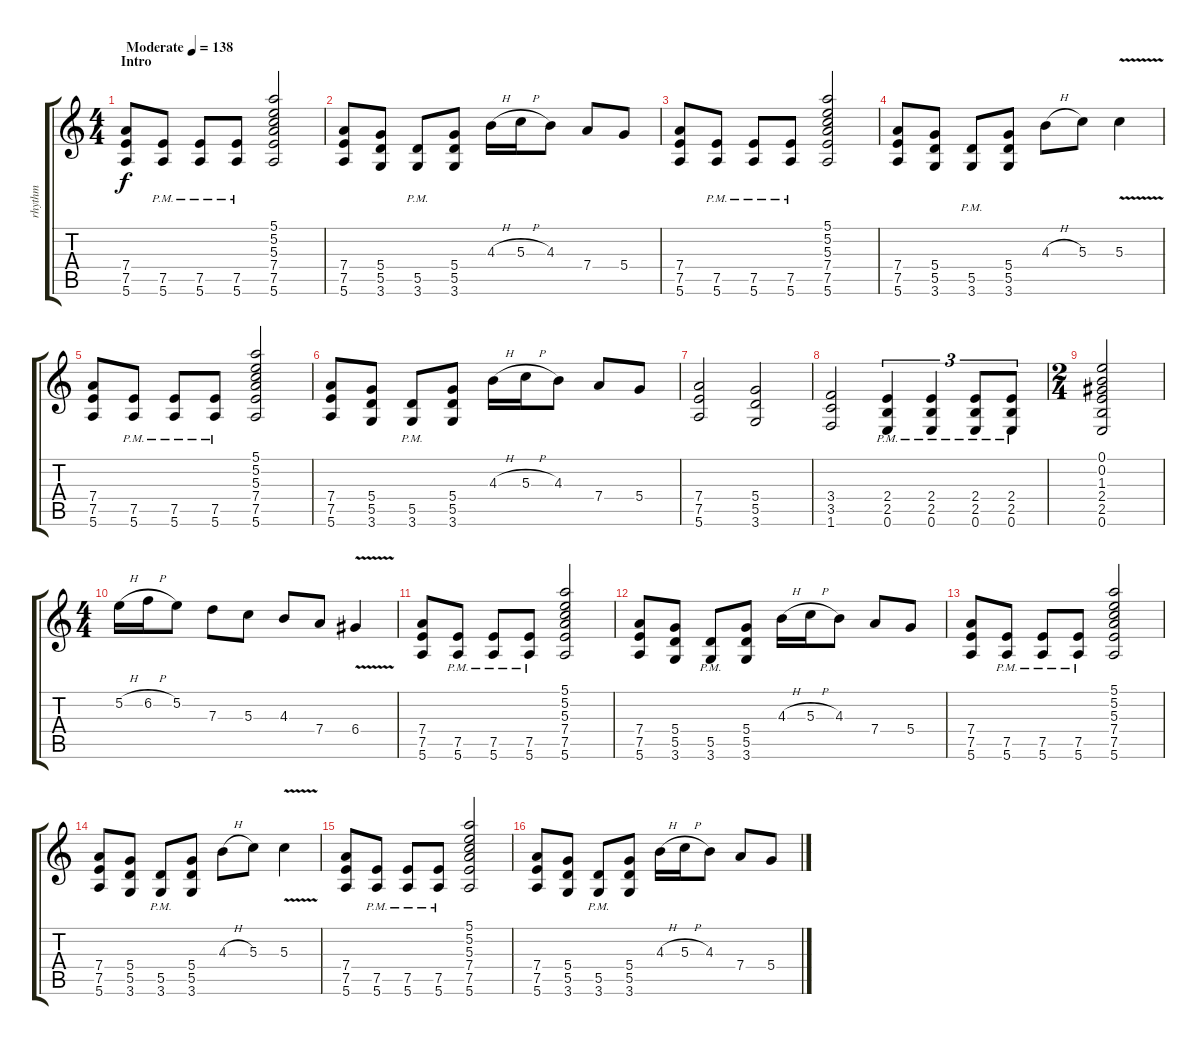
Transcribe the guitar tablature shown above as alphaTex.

\track ("rhythm" "rhythm") {instrument distortionguitar}
\staff {score tabs}
\tuning (E4 B3 G3 D3 A2 E2) {hide}
\ts (4 4)
\section ("" "Intro")
\tempo (138 "Moderate")
\clef g2
\ks c
(7.4 7.5 5.6).8{dy f instrument distortionguitar} (7.5{pm} 5.6{pm}).8 (7.5{pm} 5.6{pm}).8 (7.5{pm} 5.6{pm}).8 (5.1 5.2 5.3 7.4 7.5 5.6).2 |
(7.4 7.5 5.6).8 (5.4 5.5 3.6).8 (5.5{pm} 3.6{pm}).8 (5.4 5.5 3.6).8 4.3{h}.16 5.3{h}.16 4.3.8 7.4.8 5.4.8 |
(7.4 7.5 5.6).8 (7.5{pm} 5.6{pm}).8 (7.5{pm} 5.6{pm}).8 (7.5{pm} 5.6{pm}).8 (5.1 5.2 5.3 7.4 7.5 5.6).2 |
(7.4 7.5 5.6).8 (5.4 5.5 3.6).8 (5.5{pm} 3.6{pm}).8 (5.4 5.5 3.6).8 4.3{h}.8 5.3.8 5.3{v}.4 |
(7.4 7.5 5.6).8 (7.5{pm} 5.6{pm}).8 (7.5{pm} 5.6{pm}).8 (7.5{pm} 5.6{pm}).8 (5.1 5.2 5.3 7.4 7.5 5.6).2 |
(7.4 7.5 5.6).8 (5.4 5.5 3.6).8 (5.5{pm} 3.6{pm}).8 (5.4 5.5 3.6).8 4.3{h}.16 5.3{h}.16 4.3.8 7.4.8 5.4.8 |
(7.4 7.5 5.6).2 (5.4 5.5 3.6).2 |
(3.4 3.5 1.6).2 (2.4{pm} 2.5{pm} 0.6{pm}).4{tu (3 2)} (2.4{pm} 2.5{pm} 0.6{pm}).4{tu (3 2)} (2.4{pm} 2.5{pm} 0.6{pm}).8{tu (3 2)} (2.4{pm} 2.5{pm} 0.6{pm}).8{tu (3 2)} |
\ts (2 4)
(0.1 0.2 1.3 2.4 2.5 0.6).2 |
\ts (4 4)
5.2{h}.16 6.2{h}.16 5.2.8 7.3.8 5.3.8 4.3.8 7.4.8 6.4{v}.4 |
(7.4 7.5 5.6).8 (7.5{pm} 5.6{pm}).8 (7.5{pm} 5.6{pm}).8 (7.5{pm} 5.6{pm}).8 (5.1 5.2 5.3 7.4 7.5 5.6).2 |
(7.4 7.5 5.6).8 (5.4 5.5 3.6).8 (5.5{pm} 3.6{pm}).8 (5.4 5.5 3.6).8 4.3{h}.16 5.3{h}.16 4.3.8 7.4.8 5.4.8 |
(7.4 7.5 5.6).8 (7.5{pm} 5.6{pm}).8 (7.5{pm} 5.6{pm}).8 (7.5{pm} 5.6{pm}).8 (5.1 5.2 5.3 7.4 7.5 5.6).2 |
(7.4 7.5 5.6).8 (5.4 5.5 3.6).8 (5.5{pm} 3.6{pm}).8 (5.4 5.5 3.6).8 4.3{h}.8 5.3.8 5.3{v}.4 |
(7.4 7.5 5.6).8 (7.5{pm} 5.6{pm}).8 (7.5{pm} 5.6{pm}).8 (7.5{pm} 5.6{pm}).8 (5.1 5.2 5.3 7.4 7.5 5.6).2 |
(7.4 7.5 5.6).8 (5.4 5.5 3.6).8 (5.5{pm} 3.6{pm}).8 (5.4 5.5 3.6).8 4.3{h}.16 5.3{h}.16 4.3.8 7.4.8 5.4.8
